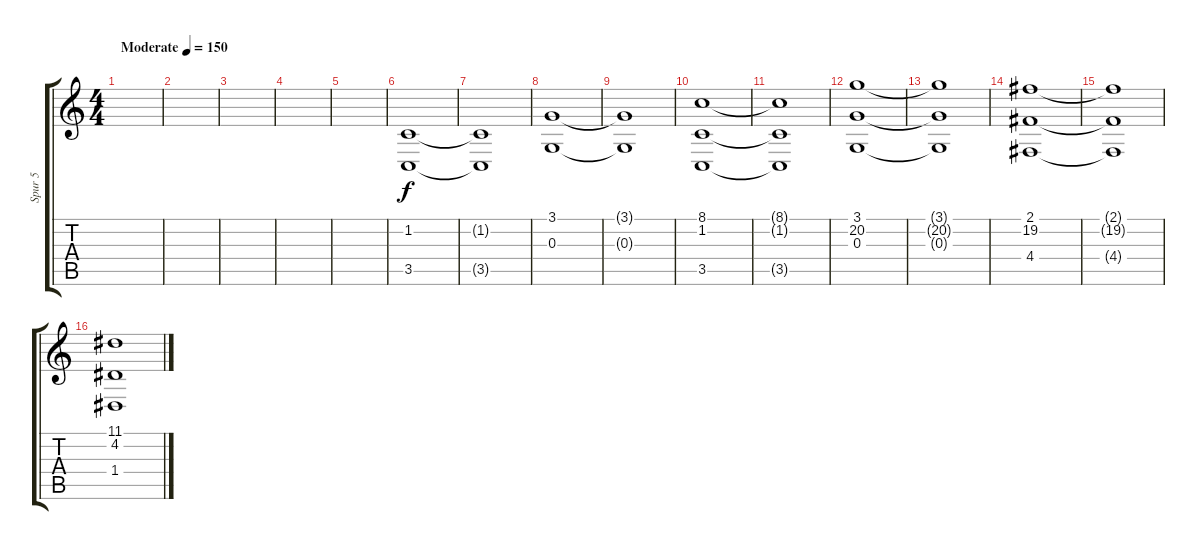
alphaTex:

\track ("Spur 5" "Spur 5") {instrument brasssection}
\staff {score tabs}
\tuning (E4 B3 G3 D3 A2 E2) {hide}
\ts (4 4)
\tempo (150 "Moderate")
\clef g2
\ks c
|
|
|
|
|
(1.2 3.5).1 |
(1.2{t} 3.5{t}).1 |
(3.1 0.3).1 |
(3.1{t} 0.3{t}).1 |
(8.1 1.2 3.5).1 |
(8.1{t} 1.2{t} 3.5{t}).1 |
(3.1 20.2 0.3).1 |
(3.1{t} 20.2{t} 0.3{t}).1 |
(2.1 19.2 4.4).1 |
(2.1{t} 19.2{t} 4.4{t}).1 |
(11.1 4.2 1.4).1
